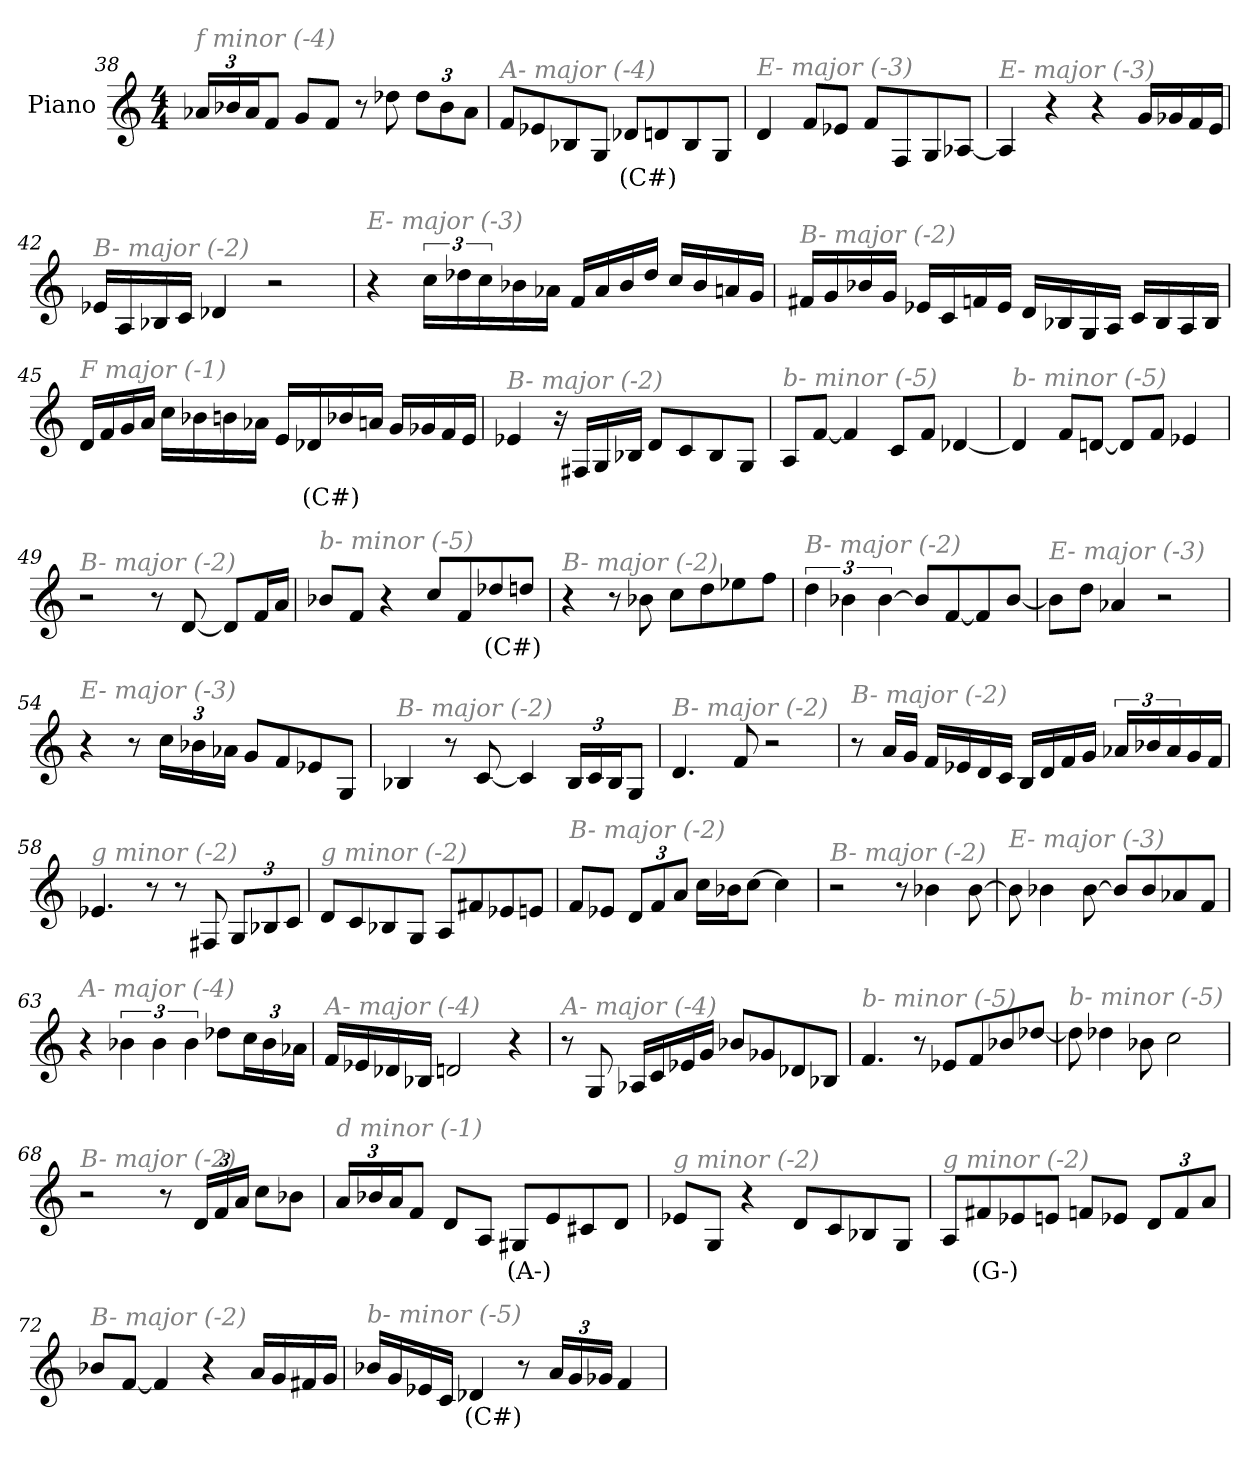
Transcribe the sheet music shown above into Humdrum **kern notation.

**kern	**text
*part1	*part1
*staff1	*staff1
*I"Piano	*
*I'Pno	*
*clefG2	*
*k[]	*
*M4/4	*
*Xbrackettup	*
=38	=38
!LO:TX:i:color=#808080:t=f minor (-4)	!
24a-X/LL	.
24b-X/	.
24a-/J	.
8f/J	.
8g/L	.
8f/J	.
8r	.
8dd-X\	.
12dd-\L	.
12b-\	.
12a-\J	.
=39	=39
!LO:TX:i:color=#808080:t=A- major (-4)	!
8f/L	.
8e-X/	.
8B-X/	.
8G/J	.
8d-Xi/L	(C#)
8d/	.
8B-/	.
8G/J	.
=40	=40
!LO:TX:i:color=#808080:t=E- major (-3)	!
4d/	.
8f/L	.
8e-X/J	.
8f/L	.
8F/	.
8G/	.
[8A-X/J	.
!!LO:LB:g=z
=41	=41
!LO:TX:i:color=#808080:t=E- major (-3)	!
4A-/]	.
4r	.
4r	.
16g/LL	.
16g-X/	.
16f/	.
16e/JJ	.
=42	=42
!LO:TX:i:color=#808080:t=B- major (-2)	!
16e-X/LL	.
16A/	.
16B-X/	.
16c/JJ	.
4d-X/	.
2r	.
=43	=43
!LO:TX:i:color=#808080:t=E- major (-3)	!
4r	.
*brackettup	*
24cc\LL	.
24dd-X\	.
24cc\	.
16b-X\	.
16a-X\JJ	.
16f/LL	.
16a-/	.
16b-/	.
16dd-/JJ	.
16cc/LL	.
16b-/	.
16an/	.
16g/JJ	.
!!LO:LB:g=z
=44	=44
!LO:TX:i:color=#808080:t=B- major (-2)	!
16f#Xj/LL	.
16g/	.
16b-X/	.
16g/JJ	.
16e-X/LL	.
16c/	.
16fn/	.
16e-/JJ	.
16d/LL	.
16B-X/	.
16G/	.
16A/JJ	.
16c/LL	.
16B-/	.
16A/	.
16B-/JJ	.
=45	=45
!LO:TX:i:color=#808080:t=F major (-1)	!
16d/LL	.
16f/	.
16g/	.
16a/JJ	.
16cc\LL	.
16b-X\	.
16bn\	.
16a-X\JJ	.
16e/LL	.
16d-Xi/	(C#)
16b-X/	.
16an/JJ	.
16g/LL	.
16g-X/	.
16f/	.
16e/JJ	.
!!LO:LB:g=z
=46	=46
!LO:TX:i:color=#808080:t=B- major (-2)	!
4e-X/	.
16r	.
16F#X/LL	.
16G/	.
16B-X/JJ	.
8d/L	.
8c/	.
8B-/	.
8G/J	.
=47	=47
!LO:TX:i:color=#808080:t=b- minor (-5)	!
8A/L	.
[8f/J	.
4f/]	.
8c/L	.
8f/J	.
[4d-X/	.
=48	=48
!LO:TX:i:color=#808080:t=b- minor (-5)	!
4d-/]	.
8f/L	.
[8dn/J	.
8d/L]	.
8f/J	.
4e-X/	.
=49	=49
!LO:TX:i:color=#808080:t=B- major (-2)	!
2r	.
8r	.
[8d/	.
8d/L]	.
16f/L	.
16a/JJ	.
!!LO:LB:g=z
=50	=50
!LO:TX:i:color=#808080:t=b- minor (-5)	!
8b-X/L	.
8f/J	.
4r	.
8cc/L	.
8f/	.
8dd-Xi/	(C#)
8dd/J	.
=51	=51
!LO:TX:i:color=#808080:t=B- major (-2)	!
4r	.
8r	.
8b-X\	.
8cc\L	.
8dd\	.
8ee-X\	.
8ff\J	.
=52	=52
!LO:TX:i:color=#808080:t=B- major (-2)	!
6dd\	.
6b-X\	.
[6b-\	.
8b-/L]	.
[8f/	.
8f/]	.
[8b-/J	.
=53	=53
!LO:TX:i:color=#808080:t=E- major (-3)	!
8b-\L]	.
8dd\J	.
4a-X/	.
2r	.
!!LO:LB:g=z
=54	=54
!LO:TX:i:color=#808080:t=E- major (-3)	!
4r	.
8r	.
*Xbrackettup	*
24cc\LL	.
24b-X\	.
24a-X\JJ	.
8g/L	.
8f/	.
8e-X/	.
8G/J	.
=55	=55
!LO:TX:i:color=#808080:t=B- major (-2)	!
4B-X/	.
8r	.
[8c/	.
4c/]	.
24B-/LL	.
24c/	.
24B-/J	.
8G/J	.
=56	=56
!LO:TX:i:color=#808080:t=B- major (-2)	!
4.d/	.
8f/	.
2r	.
!!LO:LB:g=z
=57	=57
!LO:TX:i:color=#808080:t=B- major (-2)	!
8r	.
16a/LL	.
16g/JJ	.
16f/LL	.
16e-X/	.
16d/	.
16c/JJ	.
16B/LL	.
16d/	.
16f/	.
16g/JJ	.
*brackettup	*
24a-X/LL	.
24b-X/	.
24a-/	.
16g/	.
16f/JJ	.
=58	=58
!LO:TX:i:color=#808080:t=g minor (-2)	!
4.e-X/	.
8r	.
8r	.
8F#X/	.
*Xbrackettup	*
12G/L	.
12B-X/	.
12c/J	.
=59	=59
!LO:TX:i:color=#808080:t=g minor (-2)	!
8d/L	.
8c/	.
8B-X/	.
8G/J	.
8A/L	.
8f#X/	.
8e-X/	.
8en/J	.
!!LO:LB:g=z
=60	=60
!LO:TX:i:color=#808080:t=B- major (-2)	!
8f/L	.
8e-X/J	.
12d/L	.
12f/	.
12a/J	.
16cc\LL	.
16b-X\J	.
[8cc\J	.
4cc\]	.
=61	=61
!LO:TX:i:color=#808080:t=B- major (-2)	!
2r	.
8r	.
4b-X\	.
[8b-\	.
=62	=62
!LO:TX:i:color=#808080:t=E- major (-3)	!
8b-\]	.
4b-X\	.
[8b-\	.
8b-/L]	.
8b-/	.
8a-X/	.
8f/J	.
=63	=63
!LO:TX:i:color=#808080:t=A- major (-4)	!
4r	.
*brackettup	*
6b-X\	.
6b-\	.
6b-\	.
8dd-X\L	.
*Xbrackettup	*
24cc\L	.
24b-\	.
24a-X\JJ	.
!!LO:LB:g=z
=64	=64
!LO:TX:i:color=#808080:t=A- major (-4)	!
16f/LL	.
16e-X/	.
16d-X/	.
16B-X/JJ	.
2dn/	.
4r	.
=65	=65
!LO:TX:i:color=#808080:t=A- major (-4)	!
8r	.
8G/	.
16A-X/LL	.
16c/	.
16e-X/	.
16g/JJ	.
8b-X/L	.
8g-X/	.
8d-X/	.
8B-X/J	.
=66	=66
!LO:TX:i:color=#808080:t=b- minor (-5)	!
4.f/	.
8r	.
8e-X/L	.
8f/	.
8b-X/	.
[8dd-X/J	.
=67	=67
!LO:TX:i:color=#808080:t=b- minor (-5)	!
8dd-\]	.
4dd-X\	.
8b-X\	.
2cc\	.
!!LO:LB:g=z
=68	=68
!LO:TX:i:color=#808080:t=B- major (-2)	!
2r	.
8r	.
24d/LL	.
24f/	.
24a/JJ	.
8cc\L	.
8b-X\J	.
=69	=69
!LO:TX:i:color=#808080:t=d minor (-1)	!
24a/LL	.
24b-X/	.
24a/J	.
8f/J	.
8d/L	.
8A/J	.
8G#Xi/L	(A-)
8e/	.
8c#X/	.
8d/J	.
=70	=70
!LO:TX:i:color=#808080:t=g minor (-2)	!
8e-X/L	.
8G/J	.
4r	.
8d/L	.
8c/	.
8B-X/	.
8G/J	.
=71	=71
!LO:TX:i:color=#808080:t=g minor (-2)	!
8A/L	.
8f#Xi/	(G-)
8e-X/	.
8en/J	.
8f/L	.
8e-X/J	.
12d/L	.
12f/	.
12a/J	.
!!LO:LB:g=z
=72	=72
!LO:TX:i:color=#808080:t=B- major (-2)	!
8b-X/L	.
[8f/J	.
4f/]	.
4r	.
16a/LL	.
16g/	.
16f#X/	.
16g/JJ	.
!!LO:PB:g=z
=73	=73
!LO:TX:i:color=#808080:t=b- minor (-5)	!
16b-X/LL	.
16g/	.
16e-X/	.
16c/JJ	.
4d-Xi/	(C#)
8r	.
24a/LL	.
24g/	.
24g-X/JJ	.
4f/	.
=	=
*-	*-
